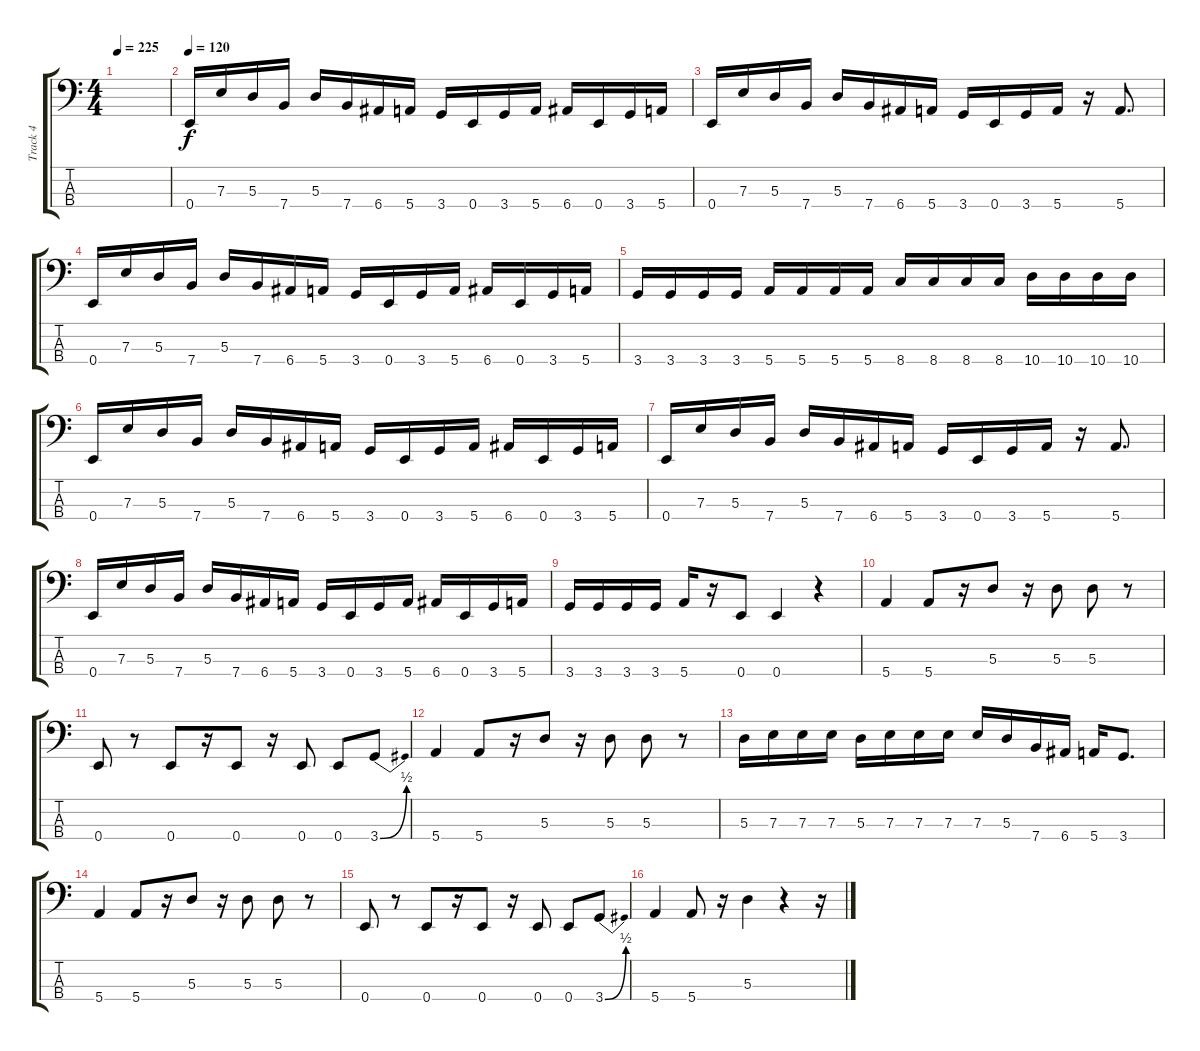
\track ("Track 4" "Track 4") {instrument electricbassfinger}
\staff {score tabs}
\tuning (G2 D2 A1 E1) {hide}
\ts (4 4)
\tempo 225
\clef f4
\ks c
|
\tempo 120
0.4.16 7.3.16 5.3.16 7.4.16 5.3.16 7.4.16 6.4.16 5.4.16 3.4.16 0.4.16 3.4.16 5.4.16 6.4.16 0.4.16 3.4.16 5.4.16 |
0.4.16 7.3.16 5.3.16 7.4.16 5.3.16 7.4.16 6.4.16 5.4.16 3.4.16 0.4.16 3.4.16 5.4.16 r.16 5.4.8{d} |
0.4.16 7.3.16 5.3.16 7.4.16 5.3.16 7.4.16 6.4.16 5.4.16 3.4.16 0.4.16 3.4.16 5.4.16 6.4.16 0.4.16 3.4.16 5.4.16 |
3.4.16 3.4.16 3.4.16 3.4.16 5.4.16 5.4.16 5.4.16 5.4.16 8.4.16 8.4.16 8.4.16 8.4.16 10.4.16 10.4.16 10.4.16 10.4.16 |
0.4.16 7.3.16 5.3.16 7.4.16 5.3.16 7.4.16 6.4.16 5.4.16 3.4.16 0.4.16 3.4.16 5.4.16 6.4.16 0.4.16 3.4.16 5.4.16 |
0.4.16 7.3.16 5.3.16 7.4.16 5.3.16 7.4.16 6.4.16 5.4.16 3.4.16 0.4.16 3.4.16 5.4.16 r.16 5.4.8{d} |
0.4.16 7.3.16 5.3.16 7.4.16 5.3.16 7.4.16 6.4.16 5.4.16 3.4.16 0.4.16 3.4.16 5.4.16 6.4.16 0.4.16 3.4.16 5.4.16 |
3.4.16 3.4.16 3.4.16 3.4.16 5.4.16 r.16 0.4.8 0.4.4 r.4 |
5.4.4 5.4.8 r.16 5.3.8 r.16 5.3.8 5.3.8 r.8 |
0.4.8 r.8 0.4.8 r.16 0.4.8 r.16 0.4.8 0.4.8 3.4{be (bend 0 0 60 2)}.8 |
5.4.4 5.4.8 r.16 5.3.8 r.16 5.3.8 5.3.8 r.8 |
5.3.16 7.3.16 7.3.16 7.3.16 5.3.16 7.3.16 7.3.16 7.3.16 7.3.16 5.3.16 7.4.16 6.4.16 5.4.16 3.4.8{d} |
5.4.4 5.4.8 r.16 5.3.8 r.16 5.3.8 5.3.8 r.8 |
0.4.8 r.8 0.4.8 r.16 0.4.8 r.16 0.4.8 0.4.8 3.4{be (bend 0 0 60 2)}.8 |
5.4.4 5.4.8 r.16 5.3.4 r.4 r.16
